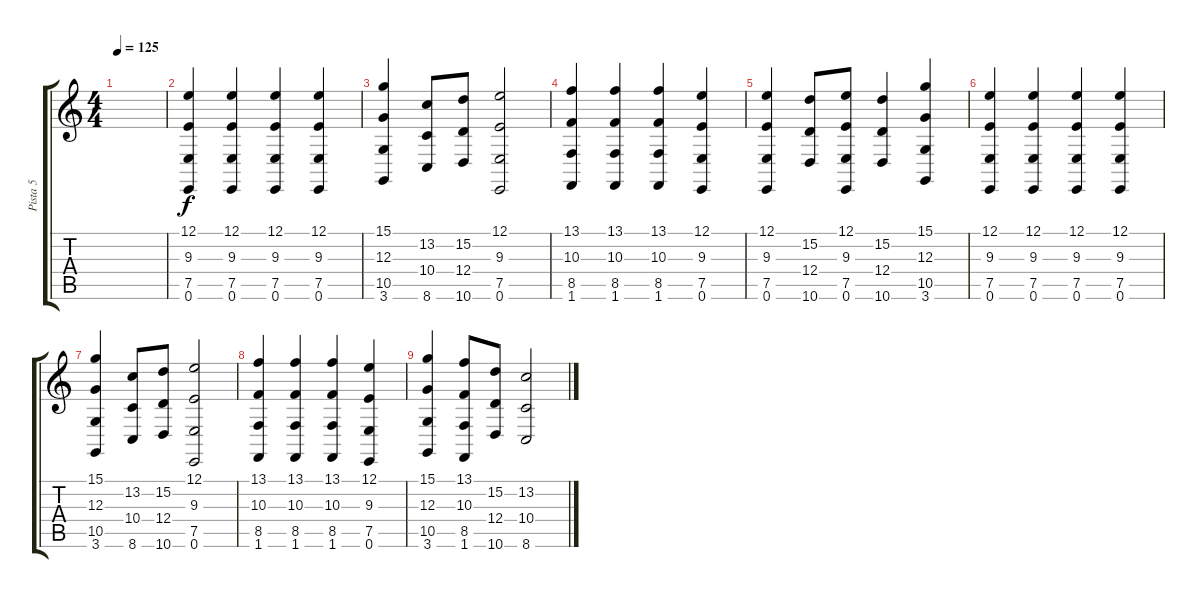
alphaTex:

\track ("Pista 5" "Pista 5") {instrument harpsichord}
\staff {score tabs}
\tuning (E4 B3 G3 D3 A2 E2) {hide}
\ts (4 4)
\tempo 125
\clef g2
\ks c
|
(12.1 9.3 7.5 0.6).4 (12.1 9.3 7.5 0.6).4 (12.1 9.3 7.5 0.6).4 (12.1 9.3 7.5 0.6).4 |
(15.1 12.3 10.5 3.6).4 (13.2 10.4 8.6).8 (15.2 12.4 10.6).8 (12.1 9.3 7.5 0.6).2 |
(13.1 10.3 8.5 1.6).4 (13.1 10.3 8.5 1.6).4 (13.1 10.3 8.5 1.6).4 (12.1 9.3 7.5 0.6).4 |
(12.1 9.3 7.5 0.6).4 (15.2 12.4 10.6).8 (12.1 9.3 7.5 0.6).8 (15.2 12.4 10.6).4 (15.1 12.3 10.5 3.6).4 |
(12.1 9.3 7.5 0.6).4 (12.1 9.3 7.5 0.6).4 (12.1 9.3 7.5 0.6).4 (12.1 9.3 7.5 0.6).4 |
(15.1 12.3 10.5 3.6).4 (13.2 10.4 8.6).8 (15.2 12.4 10.6).8 (12.1 9.3 7.5 0.6).2 |
(13.1 10.3 8.5 1.6).4 (13.1 10.3 8.5 1.6).4 (13.1 10.3 8.5 1.6).4 (12.1 9.3 7.5 0.6).4 |
(15.1 12.3 10.5 3.6).4 (13.1 10.3 8.5 1.6).8 (15.2 12.4 10.6).8 (13.2 10.4 8.6).2
